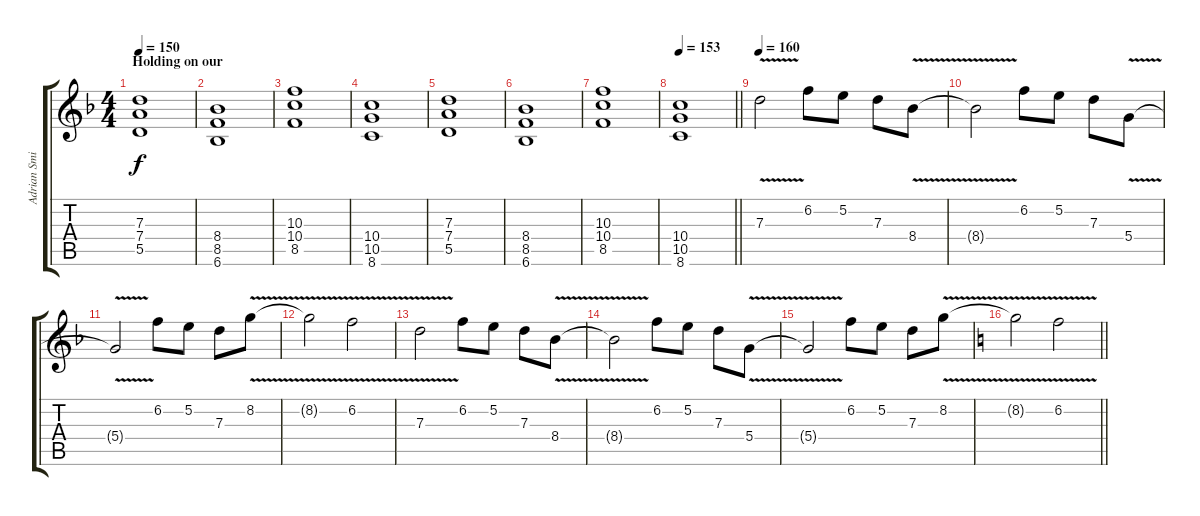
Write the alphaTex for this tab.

\track ("Adrian Smith" "Adrian Smi") {instrument acousticguitarsteel}
\staff {score tabs}
\tuning (E4 B3 G3 D3 A2 E2) {hide}
\ts (4 4)
\section ("" "Holding on our")
\tempo 150
\clef g2
\ks f
(7.3 7.4 5.5).1{dy f} |
(8.4 8.5 6.6).1 |
(10.3 10.4 8.5).1 |
(10.4 10.5 8.6).1 |
(7.3 7.4 5.5).1 |
(8.4 8.5 6.6).1 |
(10.3 10.4 8.5).1 |
\tempo 153
\barLineRight lightlight
(10.4 10.5 8.6).1 |
\tempo 160
7.3{v}.2 6.2.8 5.2.8 7.3.8 8.4{v}.8 |
8.4{t}.2 6.2.8 5.2.8 7.3.8 5.4{v}.8 |
5.4{t}.2 6.2.8 5.2.8 7.3.8 8.2{v}.8 |
8.2{t}.2 6.2{v}.2 |
7.3{v}.2 6.2.8 5.2.8 7.3.8 8.4{v}.8 |
8.4{t}.2 6.2.8 5.2.8 7.3.8 5.4{v}.8 |
5.4{t}.2 6.2.8 5.2.8 7.3.8 8.2{v}.8 |
\barLineRight lightlight
\ks c
8.2{t}.2 6.2{v}.2
